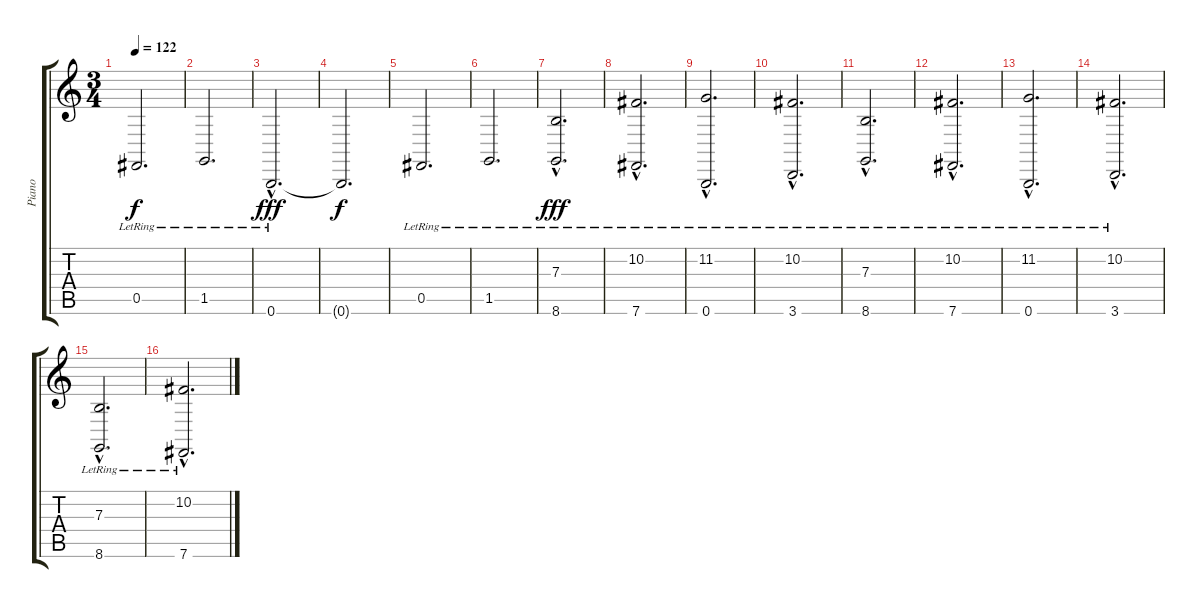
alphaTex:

\track ("Piano" "Piano") {instrument acousticgrandpiano}
\staff {score tabs}
\tuning (Db4 Ab3 E3 B2 Gb2 B1) {hide}
\ts (3 4)
\tempo 122
\clef g2
\ks c
0.5{lr}.2{d dy f} |
1.5{lr}.2{d} |
0.6{hac lr}.2{d dy fff} |
0.6{t}.2{d dy f} |
0.5{lr}.2{d} |
1.5{lr}.2{d} |
(7.3{hac lr} 8.6{lr}).2{d dy fff} |
(10.2{hac lr} 7.6).2{d} |
(11.2{hac lr} 0.6).2{d} |
(10.2{hac lr} 3.6).2{d} |
(7.3{hac lr} 8.6).2{d} |
(10.2{hac lr} 7.6).2{d} |
(11.2{hac lr} 0.6).2{d} |
(10.2{hac lr} 3.6).2{d} |
(7.3{hac lr} 8.6).2{d} |
(10.2{hac lr} 7.6).2{d}
